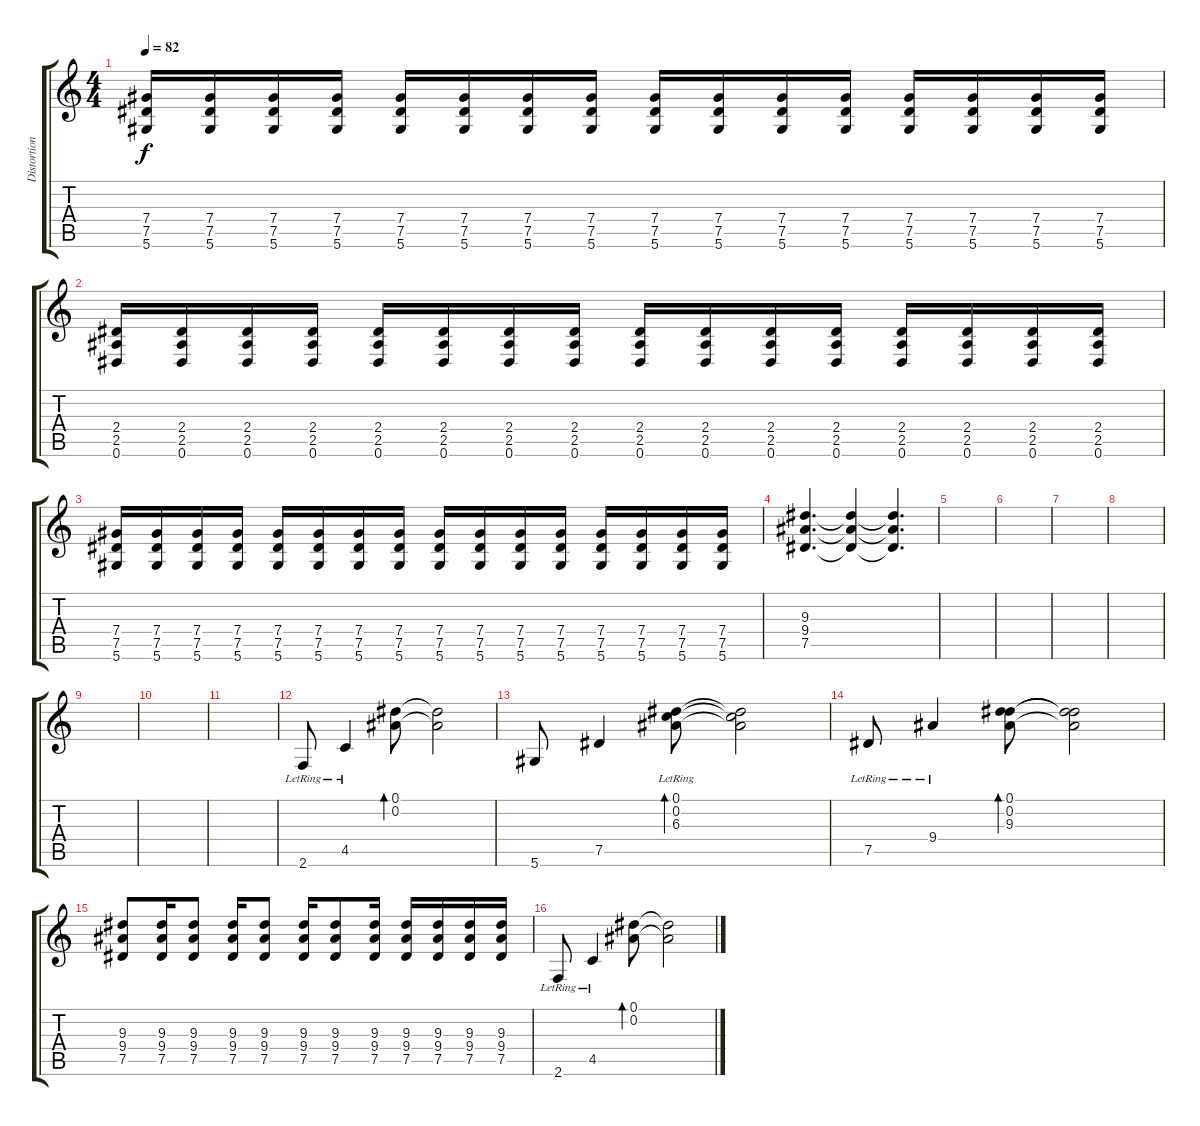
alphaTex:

\track ("Distortion Guitar" "Distortion") {instrument acousticguitarsteel}
\staff {score tabs}
\tuning (Eb4 Bb3 Gb3 Db3 Ab2 Eb2) {hide}
\ts (4 4)
\tempo 82
\clef g2
\ks c
(7.4 7.5 5.6).16{dy f} (7.4 7.5 5.6).16 (7.4 7.5 5.6).16 (7.4 7.5 5.6).16 (7.4 7.5 5.6).16 (7.4 7.5 5.6).16 (7.4 7.5 5.6).16 (7.4 7.5 5.6).16 (7.4 7.5 5.6).16 (7.4 7.5 5.6).16 (7.4 7.5 5.6).16 (7.4 7.5 5.6).16 (7.4 7.5 5.6).16 (7.4 7.5 5.6).16 (7.4 7.5 5.6).16 (7.4 7.5 5.6).16 |
(2.4 2.5 0.6).16 (2.4 2.5 0.6).16 (2.4 2.5 0.6).16 (2.4 2.5 0.6).16 (2.4 2.5 0.6).16 (2.4 2.5 0.6).16 (2.4 2.5 0.6).16 (2.4 2.5 0.6).16 (2.4 2.5 0.6).16 (2.4 2.5 0.6).16 (2.4 2.5 0.6).16 (2.4 2.5 0.6).16 (2.4 2.5 0.6).16 (2.4 2.5 0.6).16 (2.4 2.5 0.6).16 (2.4 2.5 0.6).16 |
(7.4 7.5 5.6).16 (7.4 7.5 5.6).16 (7.4 7.5 5.6).16 (7.4 7.5 5.6).16 (7.4 7.5 5.6).16 (7.4 7.5 5.6).16 (7.4 7.5 5.6).16 (7.4 7.5 5.6).16 (7.4 7.5 5.6).16 (7.4 7.5 5.6).16 (7.4 7.5 5.6).16 (7.4 7.5 5.6).16 (7.4 7.5 5.6).16 (7.4 7.5 5.6).16 (7.4 7.5 5.6).16 (7.4 7.5 5.6).16 |
(9.3 9.4 7.5).4{d volume 13} (9.3{t} 9.4{t} 7.5{t}).4 (9.3{t} 9.4{t} 7.5{t}).4{d} |
|
|
|
|
|
|
|
2.6{lr}.8 4.5{lr}.4 (0.1 0.2).8{bd 120} (0.1{t} 0.2{t}).2 |
5.6.8 7.5.4 (0.1{lr} 0.2{lr} 6.3{lr}).8{bd 120} (0.1{t} 0.2{t} 6.3{t}).2 |
7.5{lr}.8 9.4{lr}.4 (0.1 0.2 9.3).8{bd 120} (0.1{t} 0.2{t} 9.3{t}).2 |
(9.3 9.4 7.5).8 (9.3 9.4 7.5).16 (9.3 9.4 7.5).8 (9.3 9.4 7.5).16 (9.3 9.4 7.5).8 (9.3 9.4 7.5).16 (9.3 9.4 7.5).8 (9.3 9.4 7.5).16 (9.3 9.4 7.5).16 (9.3 9.4 7.5).16 (9.3 9.4 7.5).16 (9.3 9.4 7.5).16 |
2.6{lr}.8 4.5{lr}.4 (0.1 0.2).8{bd 120} (0.1{t} 0.2{t}).2
